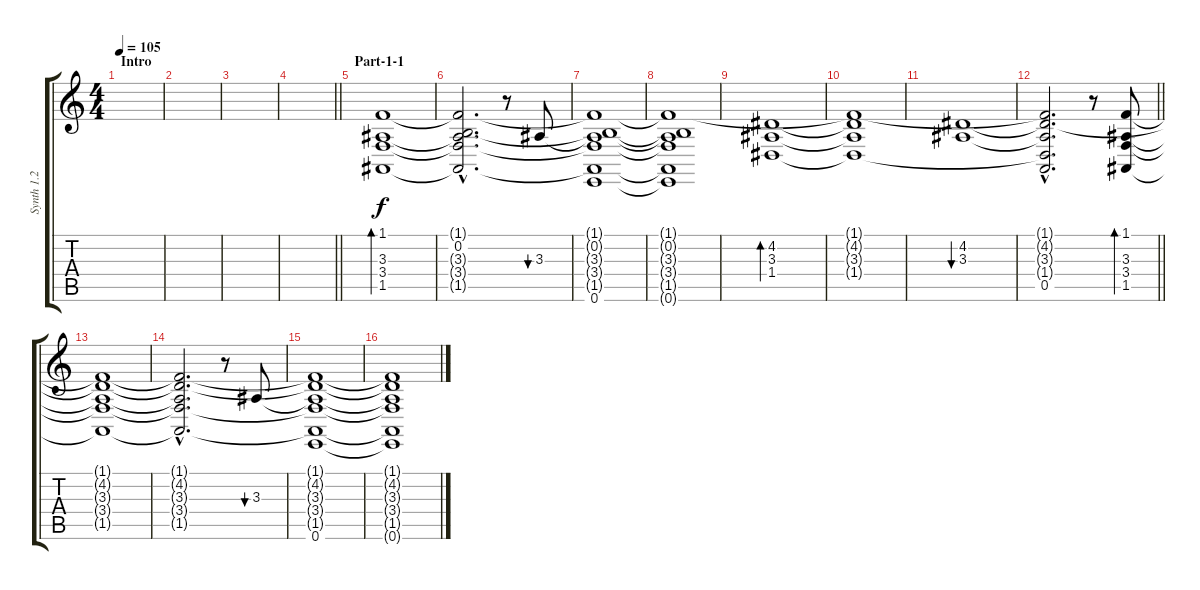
\track ("Synth 1.2 (Koto)" "Synth 1.2 ") {instrument koto}
\staff {score tabs}
\tuning (E4 B3 G3 D3 A2 E2) {hide}
\ts (4 4)
\section ("" "Intro")
\tempo 105
\clef g2
\ks c
|
|
|
\barLineRight lightlight
|
\section ("" "Part-1-1")
(1.1 3.3 3.4 1.5).1{bd 480} |
(1.1{hac t} 0.2{hac} 3.3{hac t} 3.4{hac t} 1.5{hac t}).2{d} r.8 3.3.8{bu 480} |
(1.1{t} 0.2{t} 3.3{t} 3.4{t} 1.5{t} 0.6).1 |
(1.1{t} 0.2{t} 3.3{t} 3.4{t} 1.5{t} 0.6{t}).1 |
(4.2 3.3 1.4).1{bd 480} |
(1.1{t} 4.2{t} 3.3{t} 1.4{t}).1 |
(4.2 3.3).1{bu 480} |
\barLineRight lightlight
(1.1{hac t} 4.2{hac t} 3.3{hac t} 1.4{hac t} 0.5{hac}).2{d} r.8 (1.1 3.3 3.4 1.5).8{bd 480} |
(1.1{t} 4.2{t} 3.3{t} 3.4{t} 1.5{t}).1 |
(1.1{hac t} 4.2{hac t} 3.3{hac t} 3.4{hac t} 1.5{hac t}).2{d} r.8 3.3.8{bu 480} |
(1.1{t} 4.2{t} 3.3{t} 3.4{t} 1.5{t} 0.6).1 |
(1.1{t} 4.2{t} 3.3{t} 3.4{t} 1.5{t} 0.6{t}).1
